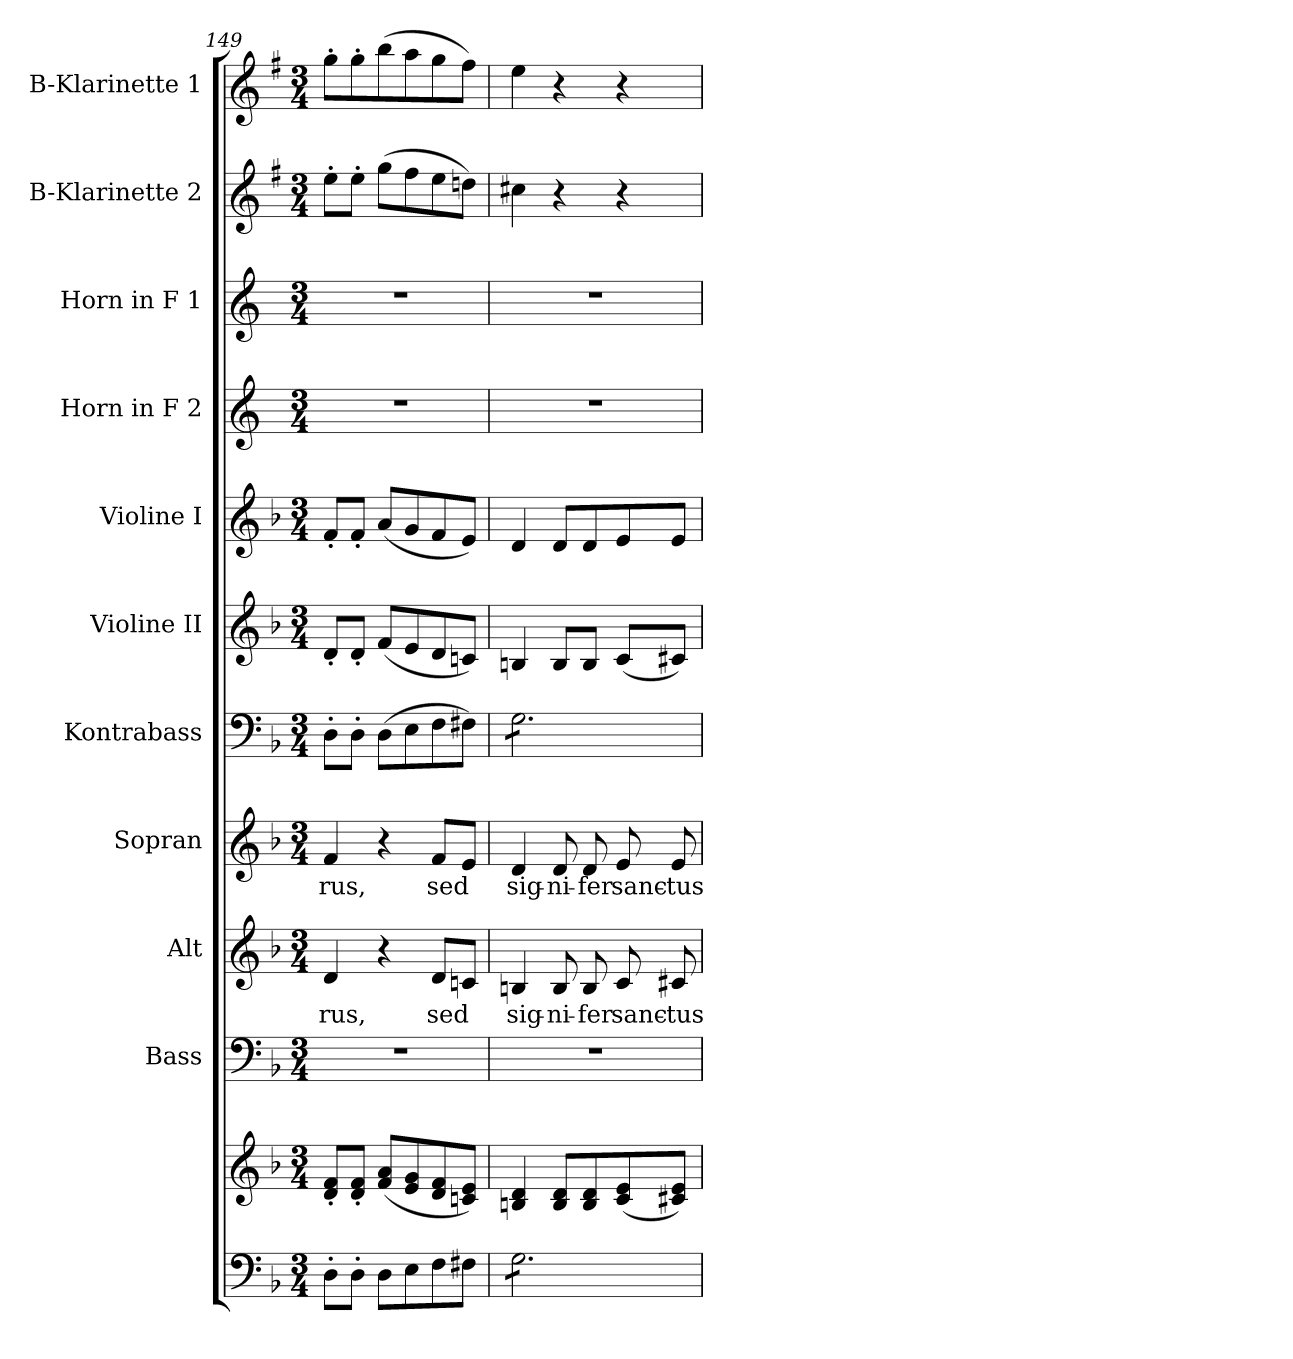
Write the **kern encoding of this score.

**kern	**kern	**kern	**kern	**text	**kern	**text	**kern	**kern	**kern	**kern	**kern	**kern	**kern
*part11	*part11	*part10	*part9	*part9	*part8	*part8	*part7	*part6	*part5	*part4	*part3	*part2	*part1
*staff12	*staff11	*staff10	*staff9	*staff9	*staff8	*staff8	*staff7	*staff6	*staff5	*staff4	*staff3	*staff2	*staff1
*	*	*I"Bass	*I"Alt	*	*I"Sopran	*	*I"Kontrabass	*I"Violine II	*I"Violine I	*I"Horn in F 2	*I"Horn in F 1	*I"B-Klarinette 2	*I"B-Klarinette 1
*	*	*I'B.	*I'A.	*	*I'S.	*	*I'Kb.	*I'Vl. II	*I'Vl. I	*	*	*I'B Kl. 2	*I'B Kl. 1
*clefF4	*clefG2	*clefF4	*clefG2	*	*clefG2	*	*clefF4	*clefG2	*clefG2	*clefG2	*clefG2	*clefG2	*clefG2
*	*	*	*	*	*	*	*ITrd7c12	*	*	*ITrd4c7	*ITrd4c7	*ITrd1c2	*ITrd1c2
*k[b-]	*k[b-]	*k[b-]	*k[b-]	*	*k[b-]	*	*k[b-]	*k[b-]	*k[b-]	*k[b-]	*k[b-]	*k[b-]	*k[b-]
*F:	*F:	*F:	*F:	*	*F:	*	*F:	*F:	*F:	*F:	*F:	*F:	*F:
*M3/4	*M3/4	*M3/4	*M3/4	*	*M3/4	*	*M3/4	*M3/4	*M3/4	*M3/4	*M3/4	*M3/4	*M3/4
=149	=149	=149	=149	=149	=149	=149	=149	=149	=149	=149	=149	=149	=149
!	!	!	!	!LO:LY:b	!	!LO:LY:b	!	!	!	!	!	!	!
8D'>\L	8d/'< 8f/'<L	2.r	4d/	-rus,	4f/	-rus,	8DD'>\L	8d'</L	8f'</L	2.r	2.r	8dd'>\L	8ff'>\L
8D'>\J	8d/'< 8f/'<J	.	.	.	.	.	8DD'>\J	8d'</J	8f'</J	.	.	8dd'>\J	8ff'>\
8D\L	(<8f/ 8a/L	.	4r	.	4r	.	(>8DD\L	(<8f/L	(<8a/L	.	.	(>8ff\L	(>8aa\
8E\	8e/ 8g/	.	.	.	.	.	8EE\	8e/	8g/	.	.	8ee\	8gg\
!	!	!	!	!LO:LY:b	!	!LO:LY:b	!	!	!	!	!	!	!
8F\	8d/ 8f/	.	8d/L	sed	8f/L	sed	8FF\	8d/	8f/	.	.	8dd\	8ff\
8F#X\J	8cn/ 8e/J)	.	8cn/J	.	8e/J	.	8FF#X\J)	8cn/J)	8e/J)	.	.	8ccn\J)	8ee\J)
!!LO:PB:g=z
=150	=150	=150	=150	=150	=150	=150	=150	=150	=150	=150	=150	=150	=150
!	!	!	!	!LO:LY:b	!	!LO:LY:b	!	!	!	!	!	!	!
*tremolo	*	*	*	*	*	*	*	*	*	*	*	*	*
*	*	*	*	*	*	*	*tremolo	*	*	*	*	*	*
8G\L	4Bn/ 4d/	2.r	4Bn/	sig-	4d/	sig-	8GG\L	4Bn/	4d/	2.r	2.r	4bn\	4dd\
8G\	.	.	.	.	.	.	8GG\	.	.	.	.	.	.
!	!	!	!	!LO:LY:b	!	!LO:LY:b	!	!	!	!	!	!	!
8G\	8B/ 8d/L	.	8B/	-ni-	8d/	-ni-	8GG\	8B/L	8d/L	.	.	4r	4r
!	!	!	!	!LO:LY:b	!	!LO:LY:b	!	!	!	!	!	!	!
8G\	8B/ 8d/	.	8B/	-fer	8d/	-fer	8GG\	8B/J	8d/	.	.	.	.
!	!	!	!	!LO:LY:b	!	!LO:LY:b	!	!	!	!	!	!	!
8G\	(<8c/ 8e/	.	8c/	sanc-	8e/	sanc-	8GG\	(<8c/L	8e/	.	.	4r	4r
!	!	!	!	!LO:LY:b	!	!LO:LY:b	!	!	!	!	!	!	!
8G\J	8c#X/ 8e/J)	.	8c#X/	-tus	8e/	-tus	8GG\J	8c#X/J)	8e/J	.	.	.	.
*	*	*	*	*	*	*	*Xtremolo	*	*	*	*	*	*
*Xtremolo	*	*	*	*	*	*	*	*	*	*	*	*	*
=	=	=	=	=	=	=	=	=	=	=	=	=	=
*-	*-	*-	*-	*-	*-	*-	*-	*-	*-	*-	*-	*-	*-
